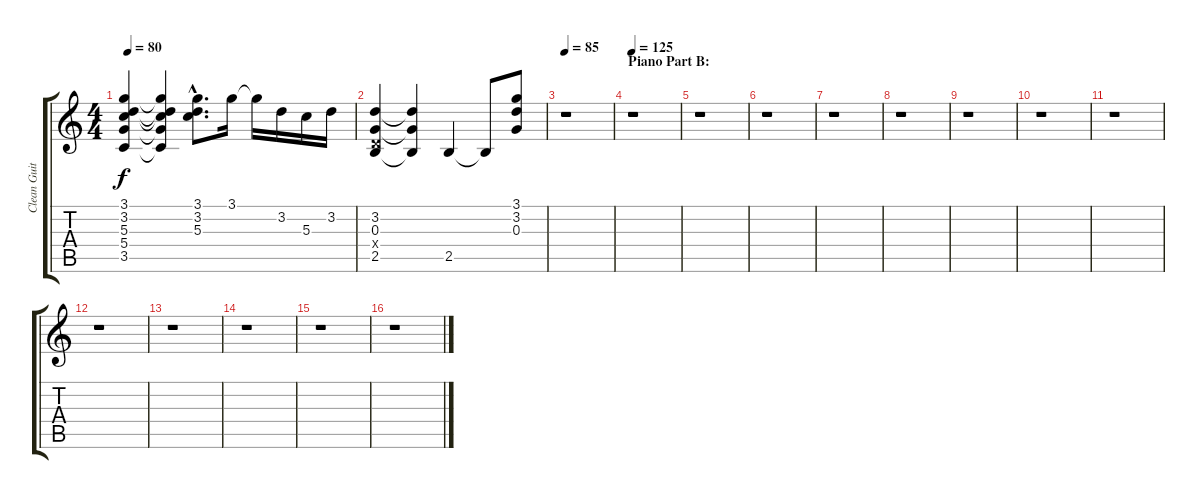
\track ("Clean Guitar 2" "Clean Guit") {instrument electricguitarclean}
\staff {score tabs}
\tuning (E4 B3 G3 D3 A2 D2) {hide}
\ts (4 4)
\tempo 80
\clef g2
\ks c
(3.1 3.2 5.3 5.4 3.5).4{dy f} (3.1{t} 3.2{t} 5.3{t} 5.4{t} 3.5{t}).4 (3.1{hac} 3.2{hac} 5.3{hac}).8{d} 3.1.16 3.1{t}.16 3.2.16 5.3.16 3.2.16 |
(3.2 0.3 0.4{x} 2.5).4 (3.2{t} 0.3{t} 2.5{t}).4 2.5.4 2.5{t}.8 (3.1 3.2 0.3).8 |
\tempo 85
r.1 |
\section ("" "Piano Part B:")
\tempo 125
r.1 |
r.1 |
r.1 |
r.1 |
r.1 |
r.1 |
r.1 |
r.1 |
r.1 |
r.1 |
r.1 |
r.1 |
r.1
